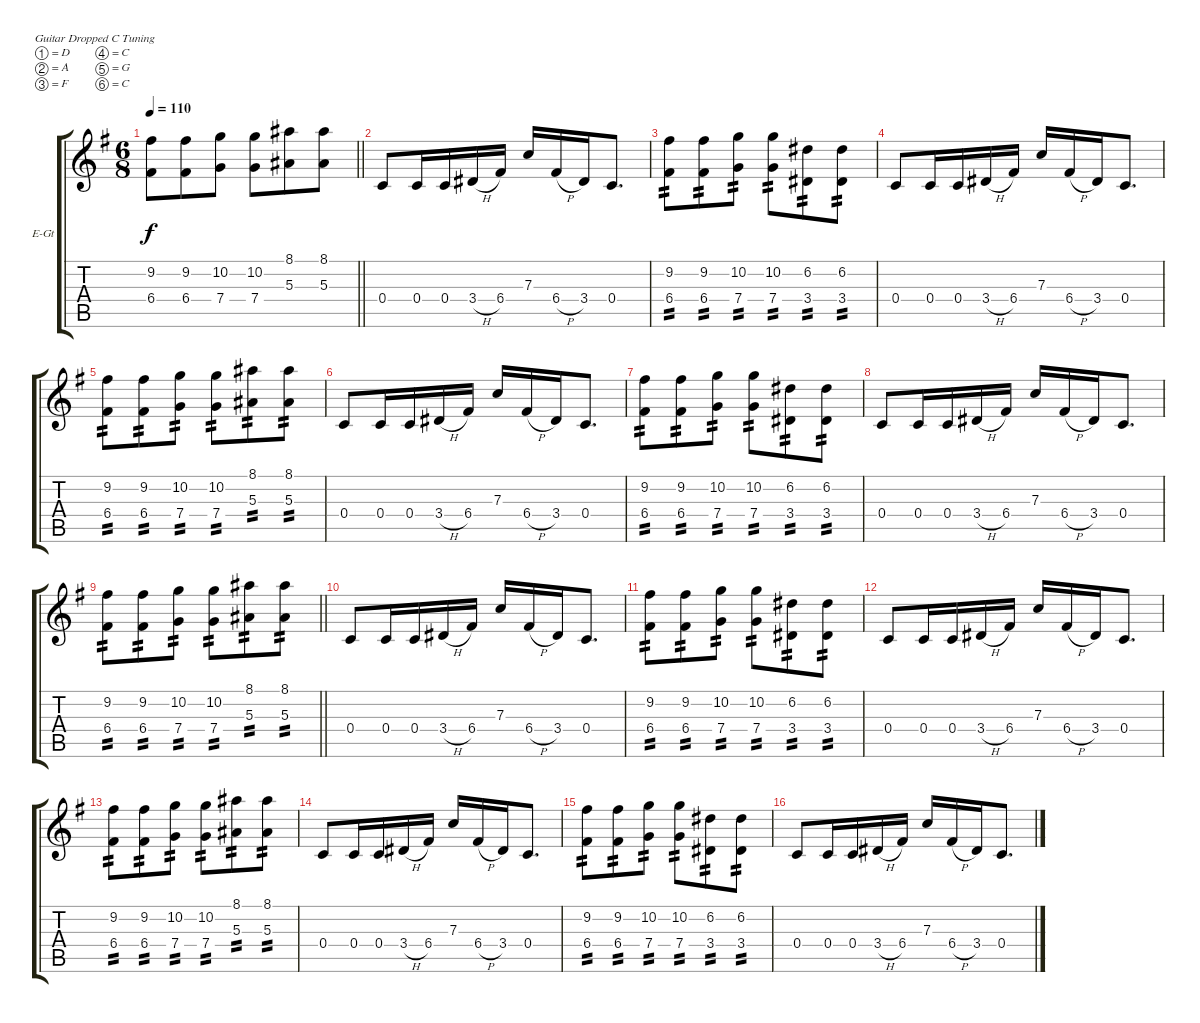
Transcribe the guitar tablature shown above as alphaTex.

\bracketExtendMode groupsimilarinstruments
\firstSystemTrackNameOrientation horizontal
\otherSystemsTrackNameOrientation horizontal
\track ("Electric Guitar" "E-Gt") {instrument distortionguitar}
\staff {score tabs}
\tuning (D4 A3 F3 C3 G2 C2)
\ts (6 8)
\tempo 110
\clef g2
\barLineRight lightlight
\ks eminor
(6.4 9.2).8{dy f} (6.4 9.2).8 (7.4 10.2).8 (7.4 10.2).8 (5.3 8.1).8 (5.3 8.1).8 |
0.4.8 0.4.16 0.4.16 3.4{h}.16 6.4.16 7.3.16 6.4{h}.16 3.4.16 0.4.8{d} |
(6.4 9.2).8{tp 2} (6.4 9.2).8{tp 2} (7.4 10.2).8{tp 2} (7.4 10.2).8{tp 2} (3.4 6.2).8{tp 2} (3.4 6.2).8{tp 2} |
0.4.8 0.4.16 0.4.16 3.4{h}.16 6.4.16 7.3.16 6.4{h}.16 3.4.16 0.4.8{d} |
(6.4 9.2).8{tp 2} (6.4 9.2).8{tp 2} (7.4 10.2).8{tp 2} (7.4 10.2).8{tp 2} (5.3 8.1).8{tp 2} (5.3 8.1).8{tp 2} |
0.4.8 0.4.16 0.4.16 3.4{h}.16 6.4.16 7.3.16 6.4{h}.16 3.4.16 0.4.8{d} |
(6.4 9.2).8{tp 2} (6.4 9.2).8{tp 2} (7.4 10.2).8{tp 2} (7.4 10.2).8{tp 2} (3.4 6.2).8{tp 2} (3.4 6.2).8{tp 2} |
0.4.8 0.4.16 0.4.16 3.4{h}.16 6.4.16 7.3.16 6.4{h}.16 3.4.16 0.4.8{d} |
\barLineRight lightlight
(6.4 9.2).8{tp 2} (6.4 9.2).8{tp 2} (7.4 10.2).8{tp 2} (7.4 10.2).8{tp 2} (5.3 8.1).8{tp 2} (5.3 8.1).8{tp 2} |
0.4.8 0.4.16 0.4.16 3.4{h}.16 6.4.16 7.3.16 6.4{h}.16 3.4.16 0.4.8{d} |
(6.4 9.2).8{tp 2} (6.4 9.2).8{tp 2} (7.4 10.2).8{tp 2} (7.4 10.2).8{tp 2} (3.4 6.2).8{tp 2} (3.4 6.2).8{tp 2} |
0.4.8 0.4.16 0.4.16 3.4{h}.16 6.4.16 7.3.16 6.4{h}.16 3.4.16 0.4.8{d} |
(6.4 9.2).8{tp 2} (6.4 9.2).8{tp 2} (7.4 10.2).8{tp 2} (7.4 10.2).8{tp 2} (5.3 8.1).8{tp 2} (5.3 8.1).8{tp 2} |
0.4.8 0.4.16 0.4.16 3.4{h}.16 6.4.16 7.3.16 6.4{h}.16 3.4.16 0.4.8{d} |
(6.4 9.2).8{tp 2} (6.4 9.2).8{tp 2} (7.4 10.2).8{tp 2} (7.4 10.2).8{tp 2} (3.4 6.2).8{tp 2} (3.4 6.2).8{tp 2} |
0.4.8 0.4.16 0.4.16 3.4{h}.16 6.4.16 7.3.16 6.4{h}.16 3.4.16 0.4.8{d}
